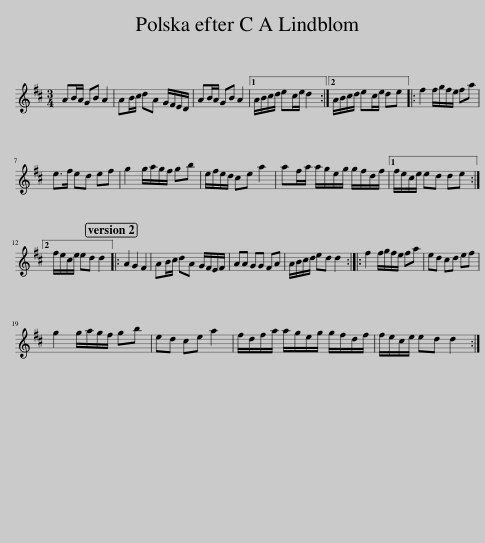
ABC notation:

X:1
L:1/8
M:3/4
I:linebreak $
K:D
V:1 treble
V:1
 AB/A/ GB A2 | AB/c/ dA G/F/E/D/ | AB/A/ GB A2 |1 A/B/c/d/ ec/e/ d2 :|2 A/B/c/d/ ec/e/ de |: %5
 f2 f/g/f/e/ fa |$ e>f ed ef | g2 g/a/g/f/ gb | e/f/e/d/ ce a2 | af/a/ a/g/e/g/ g/f/d/f/ |1 %10
 f/e/c/e/ ed de :|2$ f/e/c/e/ ed d2 |: A2 G2 F2 | AB/c/ dA G/F/E/F/ | AA GG FA | %15
 A/B/c/d/ ed d2 :: f2 f/g/f/e/ fa | ed cd ef |$ g2 g/a/g/f/ gb | ed ce a2 | %20
 f/d/f/a/ a/g/e/g/ g/f/d/f/ | f/e/c/e/ ed d2 :| %22
